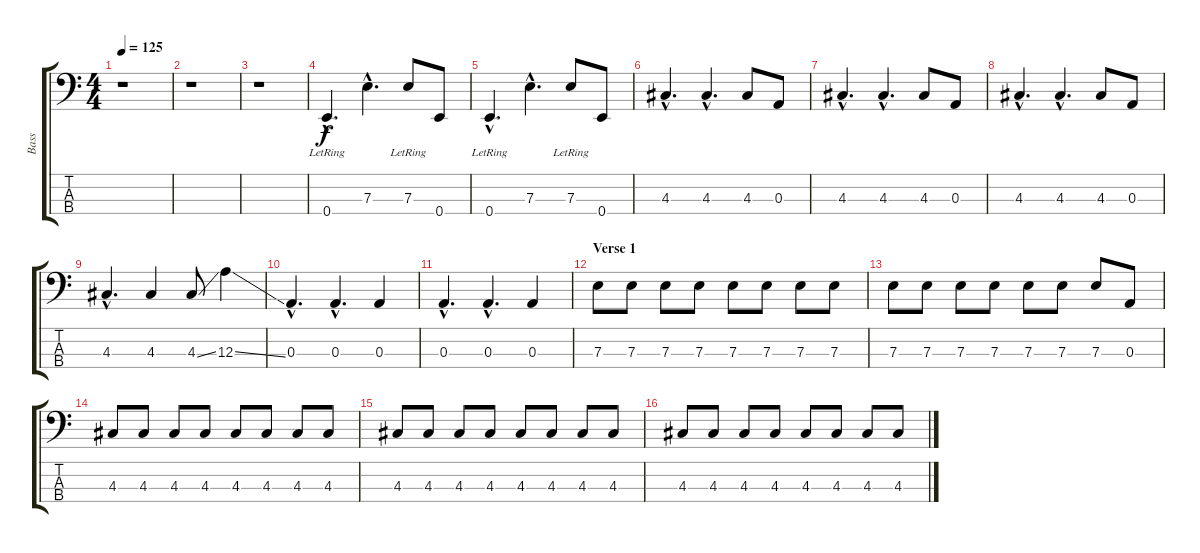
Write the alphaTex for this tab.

\track ("Bass" "Bass") {instrument electricbasspick}
\staff {score tabs}
\tuning (G2 D2 A1 E1) {hide}
\ts (4 4)
\tempo 125
\clef f4
\ks c
r.1{dy f} |
r.1 |
r.1 |
0.4{hac lr}.4{d} 7.3{hac}.4{d} 7.3{lr}.8 0.4.8 |
0.4{hac lr}.4{d} 7.3{hac}.4{d} 7.3{lr}.8 0.4.8 |
4.3{hac}.4{d} 4.3{hac}.4{d} 4.3.8 0.3.8 |
4.3{hac}.4{d} 4.3{hac}.4{d} 4.3.8 0.3.8 |
4.3{hac}.4{d} 4.3{hac}.4{d} 4.3.8 0.3.8 |
4.3{hac}.4{d} 4.3.4 4.3{ss}.8 12.3{ss}.4 |
0.3{hac}.4{d} 0.3{hac}.4{d} 0.3.4 |
0.3{hac}.4{d} 0.3{hac}.4{d} 0.3.4 |
\section ("" "Verse 1")
7.3.8 7.3.8 7.3.8 7.3.8 7.3.8 7.3.8 7.3.8 7.3.8 |
7.3.8 7.3.8 7.3.8 7.3.8 7.3.8 7.3.8 7.3.8 0.3.8 |
4.3.8 4.3.8 4.3.8 4.3.8 4.3.8 4.3.8 4.3.8 4.3.8 |
4.3.8 4.3.8 4.3.8 4.3.8 4.3.8 4.3.8 4.3.8 4.3.8 |
4.3.8 4.3.8 4.3.8 4.3.8 4.3.8 4.3.8 4.3.8 4.3.8
